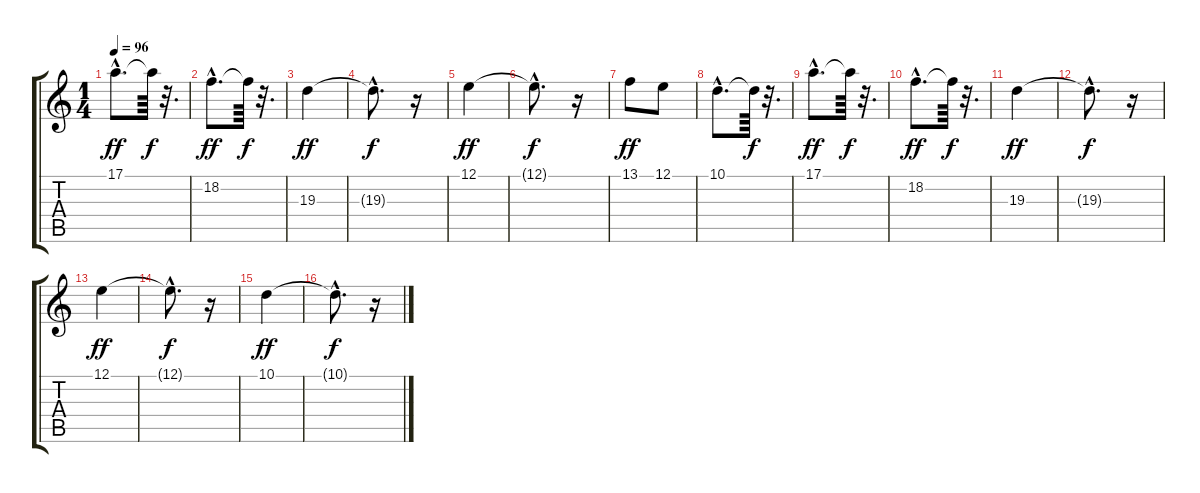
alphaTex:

\track "" {instrument fx4atmosphere}
\staff {score tabs}
\tuning (E4 B3 G3 D3 A2 E2) {hide}
\ts (1 4)
\tempo 96
\clef g2
\ks c
17.1{hac}.8{d dy ff} 17.1{t}.64{dy f} r.32{d} |
18.2{hac}.8{d dy ff} 18.2{t}.64{dy f} r.32{d} |
19.3.4{dy ff} |
19.3{hac t}.8{d dy f} r.16 |
12.1.4{dy ff} |
12.1{hac t}.8{d dy f} r.16 |
13.1.8{dy ff} 12.1.8 |
10.1{hac}.8{d} 10.1{t}.64{dy f} r.32{d} |
17.1{hac}.8{d dy ff} 17.1{t}.64{dy f} r.32{d} |
18.2{hac}.8{d dy ff} 18.2{t}.64{dy f} r.32{d} |
19.3.4{dy ff} |
19.3{hac t}.8{d dy f} r.16 |
12.1.4{dy ff} |
12.1{hac t}.8{d dy f} r.16 |
10.1.4{dy ff} |
10.1{hac t}.8{d dy f} r.16
